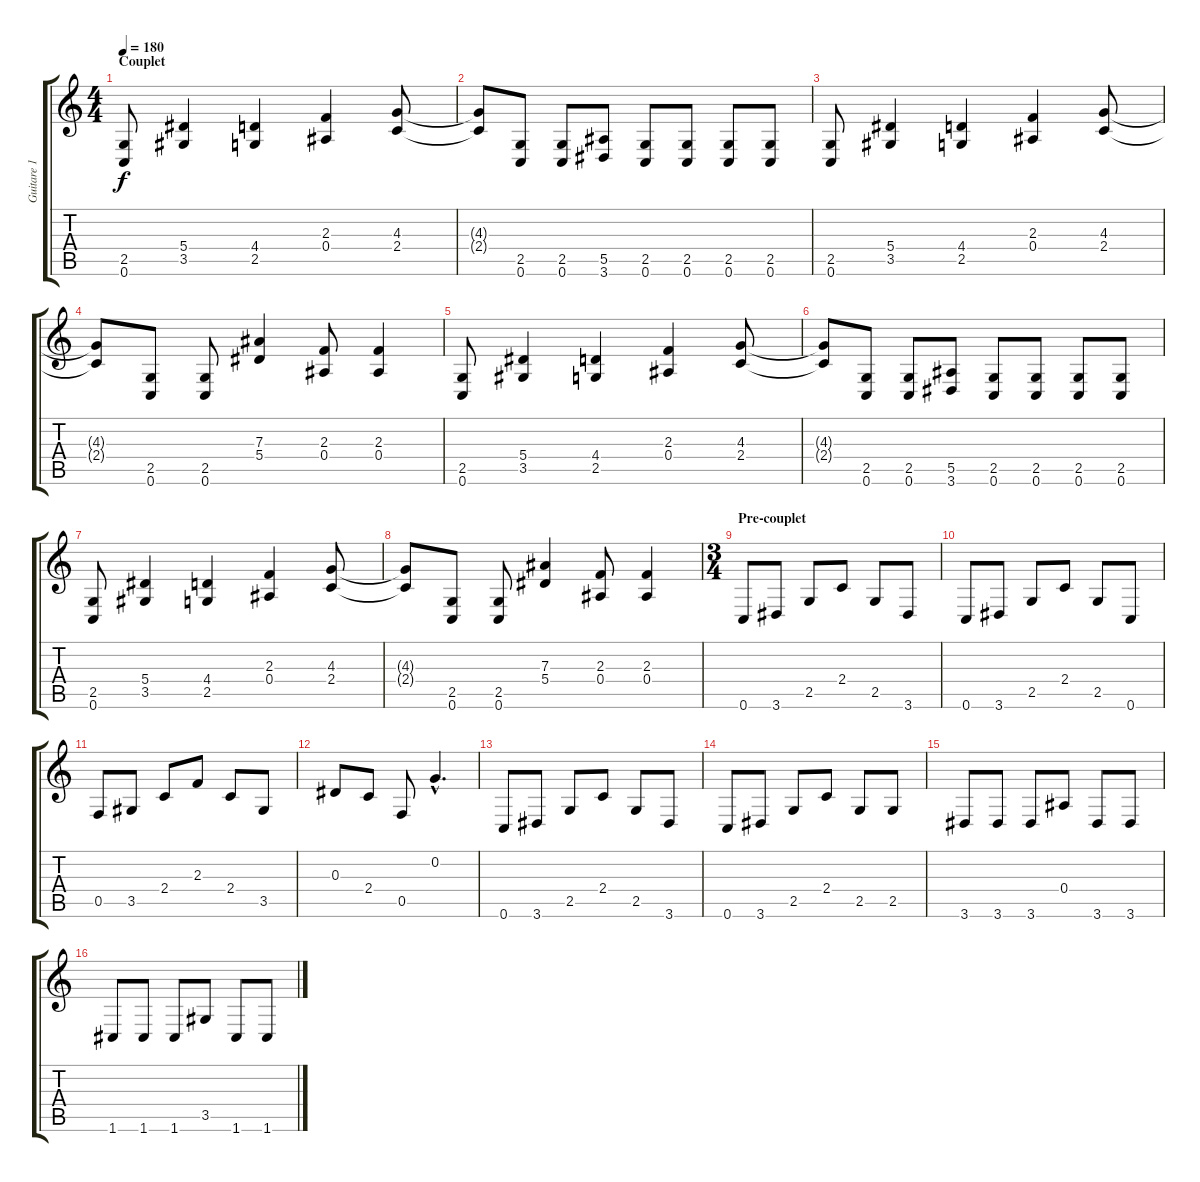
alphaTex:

\track ("Guitare 1" "Guitare 1") {instrument acousticguitarsteel}
\staff {score tabs}
\tuning (C4 G3 Eb3 Bb2 F2 C2) {hide}
\ts (4 4)
\section ("" "Couplet")
\tempo 180
\clef g2
\ks c
(2.5 0.6).8{dy f} (5.4 3.5).4 (4.4 2.5).4 (2.3 0.4).4 (4.3 2.4).8 |
(4.3{t} 2.4{t}).8 (2.5 0.6).8 (2.5 0.6).8 (5.5 3.6).8 (2.5 0.6).8 (2.5 0.6).8 (2.5 0.6).8 (2.5 0.6).8 |
(2.5 0.6).8 (5.4 3.5).4 (4.4 2.5).4 (2.3 0.4).4 (4.3 2.4).8 |
(4.3{t} 2.4{t}).8 (2.5 0.6).8 (2.5 0.6).8 (7.3 5.4).4 (2.3 0.4).8 (2.3 0.4).4 |
(2.5 0.6).8 (5.4 3.5).4 (4.4 2.5).4 (2.3 0.4).4 (4.3 2.4).8 |
(4.3{t} 2.4{t}).8 (2.5 0.6).8 (2.5 0.6).8 (5.5 3.6).8 (2.5 0.6).8 (2.5 0.6).8 (2.5 0.6).8 (2.5 0.6).8 |
(2.5 0.6).8 (5.4 3.5).4 (4.4 2.5).4 (2.3 0.4).4 (4.3 2.4).8 |
(4.3{t} 2.4{t}).8 (2.5 0.6).8 (2.5 0.6).8 (7.3 5.4).4 (2.3 0.4).8 (2.3 0.4).4 |
\ts (3 4)
\section ("" "Pre-couplet")
0.6.8 3.6.8 2.5.8 2.4.8 2.5.8 3.6.8 |
0.6.8 3.6.8 2.5.8 2.4.8 2.5.8 0.6.8 |
0.5.8 3.5.8 2.4.8 2.3.8 2.4.8 3.5.8 |
0.3.8 2.4.8 0.5.8 0.2{hac}.4{d} |
0.6.8 3.6.8 2.5.8 2.4.8 2.5.8 3.6.8 |
0.6.8 3.6.8 2.5.8 2.4.8 2.5.8 2.5.8 |
3.6.8 3.6.8 3.6.8 0.4.8 3.6.8 3.6.8 |
1.6.8 1.6.8 1.6.8 3.5.8 1.6.8 1.6.8
